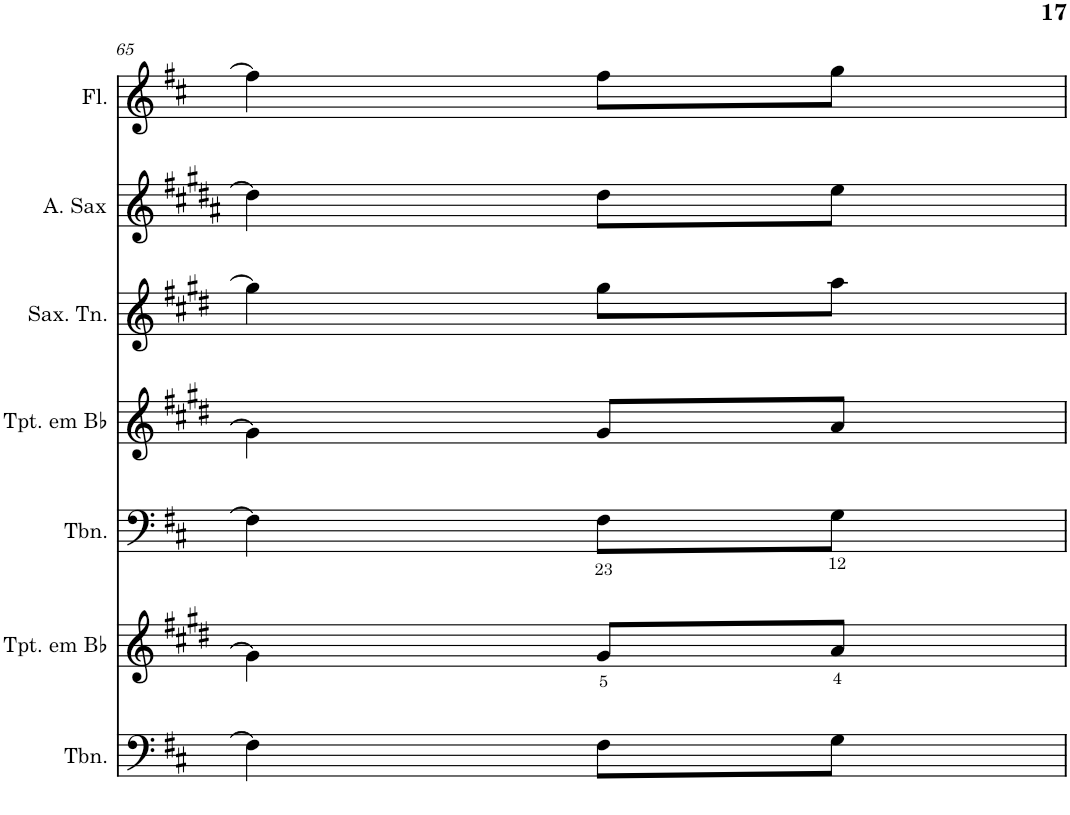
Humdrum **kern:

**kern	**kern	**kern	**kern	**kern	**kern	**kern
*part7	*part6	*part5	*part4	*part3	*part2	*part1
*staff7	*staff6	*staff5	*staff4	*staff3	*staff2	*staff1
*I"Trombone	*I"Trompete em Bb	*I"Trombone	*I"Trompete em Bb	*I"Saxofone Tenor	*I"Saxofone Alto	*I"Flauta Transversal
*I'Tbn.	*I'Tpt. em Bb	*I'Tbn.	*I'Tpt. em Bb	*I'Sax. Tn.	*	*I'Fl.
!!LO:PB:g=z
*clefF4	*clefG2	*clefF4	*clefG2	*clefG2	*clefG2	*clefG2
*	*Trd1c2	*	*Trd1c2	*Trd8c14	*Trd5c9	*
*k[f#c#]	*k[f#c#g#d#]	*k[f#c#]	*k[f#c#g#d#]	*k[f#c#g#d#]	*k[f#c#g#d#a#]	*k[f#c#]
*D:	*E:	*D:	*E:	*E:	*B:	*D:
*M2/4	*M2/4	*M2/4	*M2/4	*M2/4	*M2/4	*M2/4
=65	=65	=65	=65	=65	=65	=65
4F#\]	4g#\]	4F#\]	4g#\]	4gg#\]	4dd#\]	4ff#\]
8F#\L	8g#/L	8F#\L	8g#/L	8gg#\L	8dd#\L	8ff#\L
8G\J	8a/J	8G\J	8a/J	8aa\J	8ee\J	8gg\J
=	=	=	=	=	=	=
*-	*-	*-	*-	*-	*-	*-
